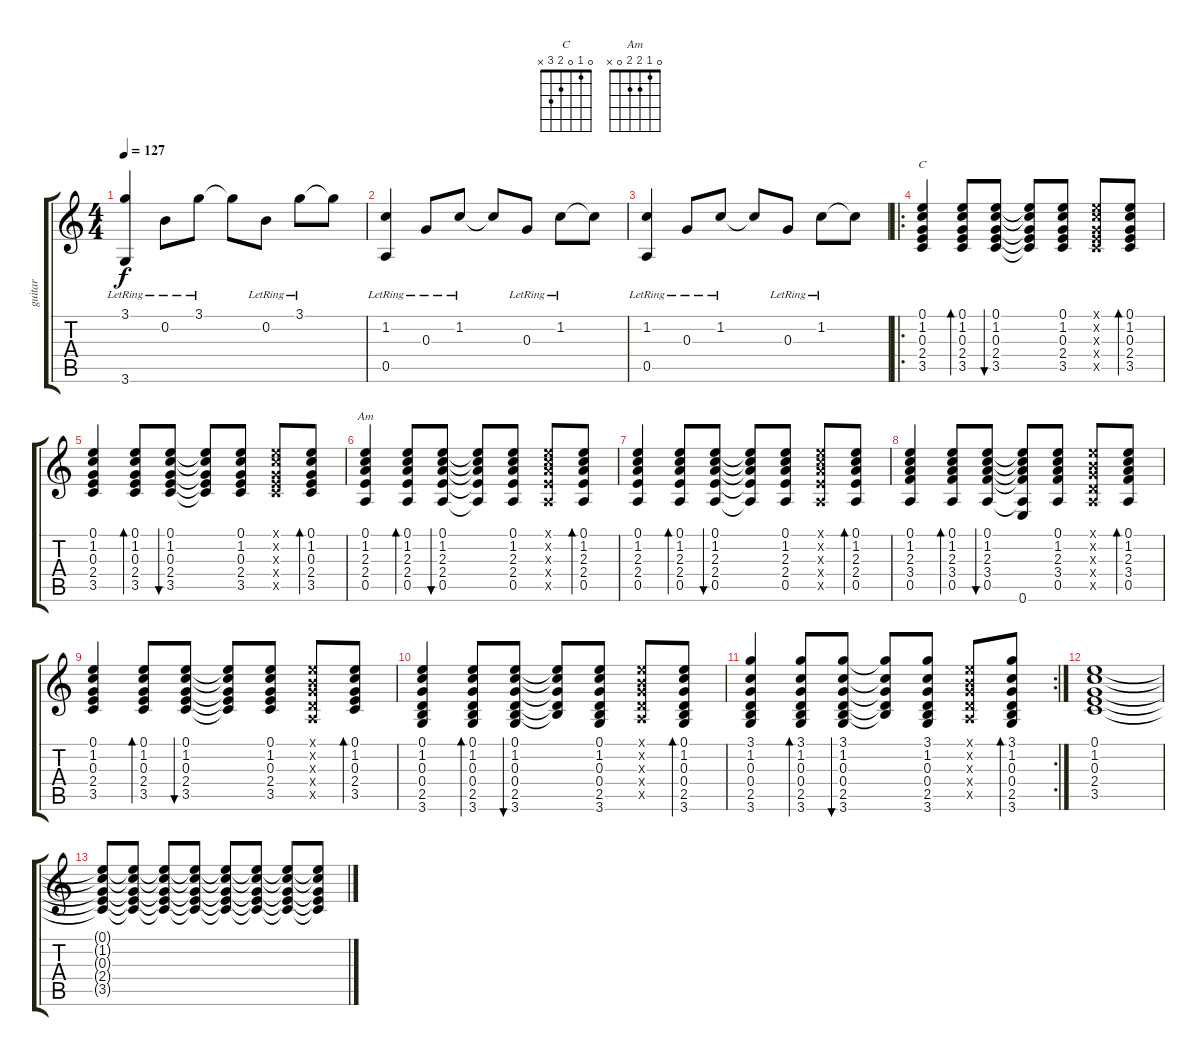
\track ("guitar" "guitar") {instrument acousticguitarsteel}
\staff {score tabs}
\tuning (E4 B3 G3 D3 A2 E2) {hide}
\chord ("C" 0 1 0 2 3 x)
\chord ("Am" 0 1 2 2 0 x)
\ts (4 4)
\tempo 127
\clef g2
\ks c
(3.1{lr} 3.6{lr}).4{dy f} 0.2{lr}.8 3.1{lr}.8 3.1{t}.8 0.2{lr}.8 3.1{lr}.8 3.1{t}.8 |
(1.2{lr} 0.5{lr}).4 0.3{lr}.8 1.2{lr}.8 1.2{t}.8 0.3{lr}.8 1.2{lr}.8 1.2{t}.8 |
(1.2{lr} 0.5{lr}).4 0.3{lr}.8 1.2{lr}.8 1.2{t}.8 0.3{lr}.8 1.2{lr}.8 1.2{t}.8 |
\ro
(0.1 1.2 0.3 2.4 3.5).4{ch "C"} (0.1 1.2 0.3 2.4 3.5).8{bd 60} (0.1 1.2 0.3 2.4 3.5).8{bu 60} (0.1{t} 1.2{t} 0.3{t} 2.4{t} 3.5{t}).8 (0.1 1.2 0.3 2.4 3.5).8 (0.1{x} 1.2{x} 0.3{x} 2.4{x} 3.5{x}).8 (0.1 1.2 0.3 2.4 3.5).8{bd 60} |
(0.1 1.2 0.3 2.4 3.5).4 (0.1 1.2 0.3 2.4 3.5).8{bd 60} (0.1 1.2 0.3 2.4 3.5).8{bu 60} (0.1{t} 1.2{t} 0.3{t} 2.4{t} 3.5{t}).8 (0.1 1.2 0.3 2.4 3.5).8 (0.1{x} 1.2{x} 0.3{x} 2.4{x} 3.5{x}).8 (0.1 1.2 0.3 2.4 3.5).8{bd 60} |
(0.1 1.2 2.3 2.4 0.5).4{ch "Am"} (0.1 1.2 2.3 2.4 0.5).8{bd 60} (0.1 1.2 2.3 2.4 0.5).8{bu 60} (0.1{t} 1.2{t} 2.3{t} 2.4{t} 0.5{t}).8 (0.1 1.2 2.3 2.4 0.5).8 (0.1{x} 1.2{x} 2.3{x} 2.4{x} 0.5{x}).8 (0.1 1.2 2.3 2.4 0.5).8{bd 60} |
(0.1 1.2 2.3 2.4 0.5).4 (0.1 1.2 2.3 2.4 0.5).8{bd 60} (0.1 1.2 2.3 2.4 0.5).8{bu 60} (0.1{t} 1.2{t} 2.3{t} 2.4{t} 0.5{t}).8 (0.1 1.2 2.3 2.4 0.5).8 (0.1{x} 1.2{x} 2.3{x} 2.4{x} 0.5{x}).8 (0.1 1.2 2.3 2.4 0.5).8{bd 60} |
(0.1 1.2 2.3 3.4 0.5).4 (0.1 1.2 2.3 3.4 0.5).8{bd 60} (0.1 1.2 2.3 3.4 0.5).8{bu 60} (0.1{t} 1.2{t} 2.3{t} 3.4{t} 0.5{t} 0.6).8 (0.1 1.2 2.3 3.4 0.5).8 (0.1{x} 0.2{x} 0.3{x} 0.4{x} 0.5{x}).8 (0.1 1.2 2.3 3.4 0.5).8{bd 60} |
(0.1 1.2 0.3 2.4 3.5).4 (0.1 1.2 0.3 2.4 3.5).8{bd 60} (0.1 1.2 0.3 2.4 3.5).8{bu 60} (0.1{t} 1.2{t} 0.3{t} 2.4{t} 3.5{t}).8 (0.1 1.2 0.3 2.4 3.5).8 (0.1{x} 0.2{x} 0.3{x} 0.4{x} 0.5{x}).8 (0.1 1.2 0.3 2.4 3.5).8{bd 60} |
(0.1 1.2 0.3 0.4 2.5 3.6).4 (0.1 1.2 0.3 0.4 2.5 3.6).8{bd 60} (0.1 1.2 0.3 0.4 2.5 3.6).8{bu 60} (0.1{t} 1.2{t} 0.3{t} 0.4{t} 2.5{t}).8 (0.1 1.2 0.3 0.4 2.5 3.6).8 (0.1{x} 0.2{x} 0.3{x} 0.4{x} 0.5{x}).8 (0.1 1.2 0.3 0.4 2.5 3.6).8{bd 60} |
\rc 2
(3.1 1.2 0.3 0.4 2.5 3.6).4 (3.1 1.2 0.3 0.4 2.5 3.6).8{bd 60} (3.1 1.2 0.3 0.4 2.5 3.6).8{bu 60} (3.1{t} 1.2{t} 0.3{t} 0.4{t} 2.5{t}).8 (3.1 1.2 0.3 0.4 2.5 3.6).8 (0.1{x} 0.2{x} 0.3{x} 0.4{x} 0.5{x}).8 (3.1 1.2 0.3 0.4 2.5 3.6).8{bd 60} |
(0.1 1.2 0.3 2.4 3.5).1 |
(0.1{t} 1.2{t} 0.3{t} 2.4{t} 3.5{t}).8{volume 13} (0.1{t} 1.2{t} 0.3{t} 2.4{t} 3.5{t}).8{volume 11} (0.1{t} 1.2{t} 0.3{t} 2.4{t} 3.5{t}).8{volume 9} (0.1{t} 1.2{t} 0.3{t} 2.4{t} 3.5{t}).8{volume 8} (0.1{t} 1.2{t} 0.3{t} 2.4{t} 3.5{t}).8{volume 7} (0.1{t} 1.2{t} 0.3{t} 2.4{t} 3.5{t}).8{volume 6} (0.1{t} 1.2{t} 0.3{t} 2.4{t} 3.5{t}).8{volume 4} (0.1{t} 1.2{t} 0.3{t} 2.4{t} 3.5{t}).8{volume 2}
